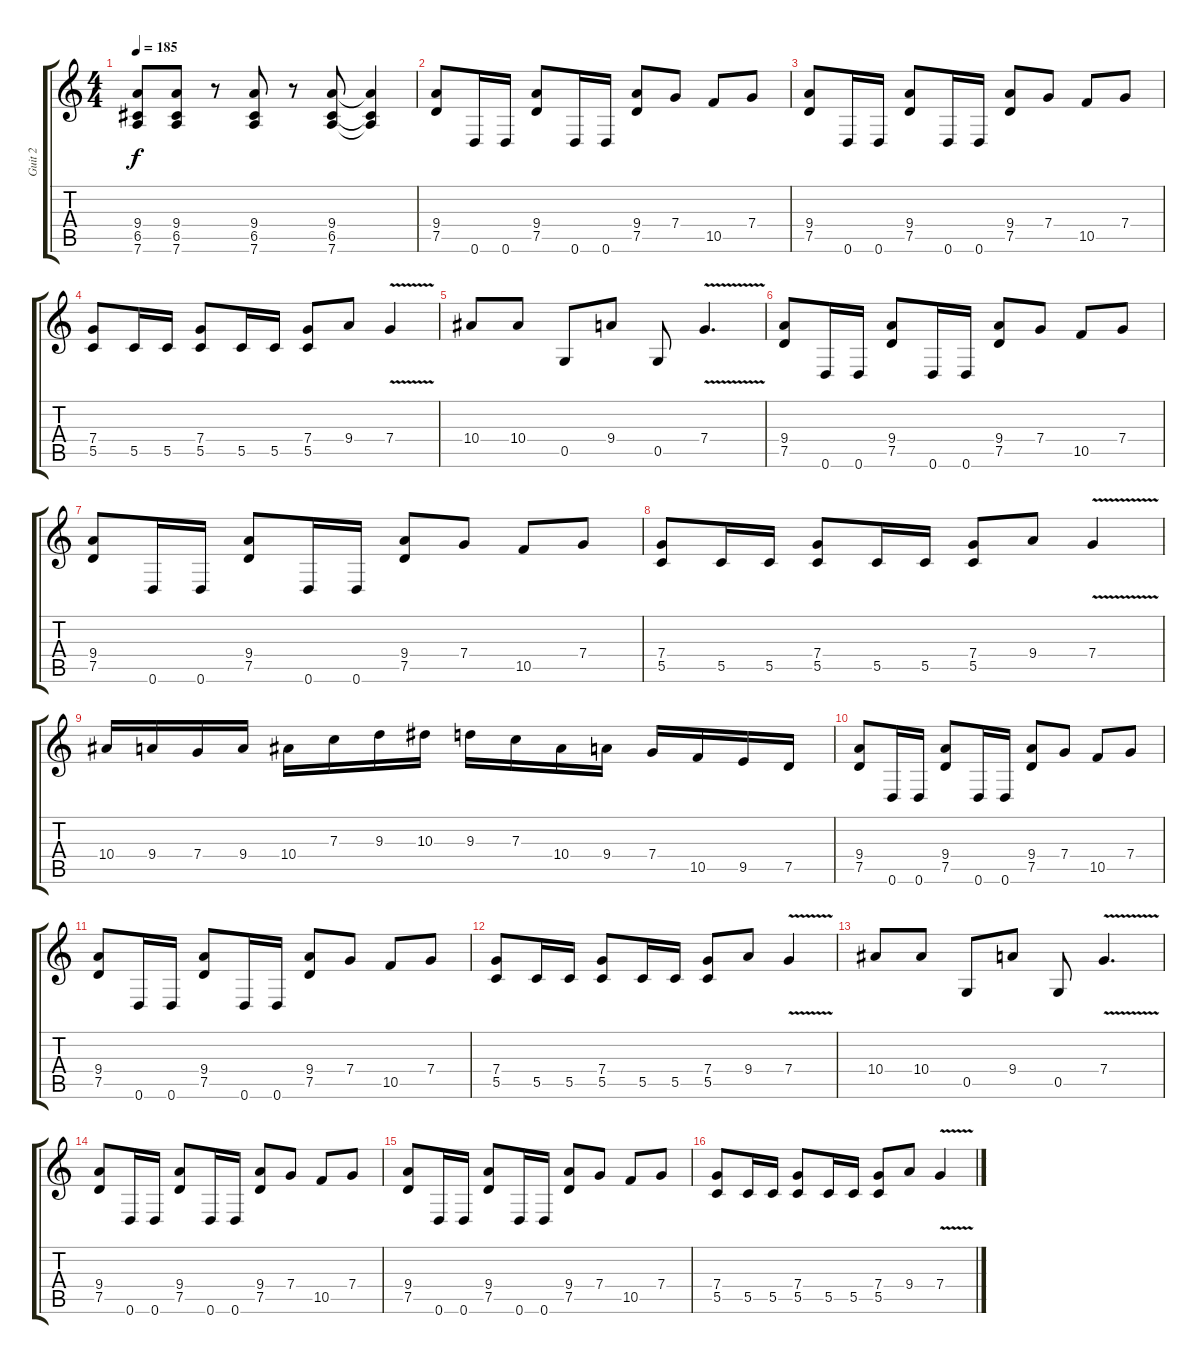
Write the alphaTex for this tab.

\track ("Guit 2" "Guit 2") {instrument distortionguitar}
\staff {score tabs}
\tuning (D4 A3 F3 C3 G2 D2) {hide}
\ts (4 4)
\tempo 185
\clef g2
\ks c
(9.4 6.5 7.6).8{dy f} (9.4 6.5 7.6).8 r.8 (9.4 6.5 7.6).8 r.8 (9.4 6.5 7.6).8 (9.4{t} 6.5{t} 7.6{t}).4 |
(9.4 7.5).8 0.6.16 0.6.16 (9.4 7.5).8 0.6.16 0.6.16 (9.4 7.5).8 7.4.8 10.5.8 7.4.8 |
(9.4 7.5).8 0.6.16 0.6.16 (9.4 7.5).8 0.6.16 0.6.16 (9.4 7.5).8 7.4.8 10.5.8 7.4.8 |
(7.4 5.5).8 5.5.16 5.5.16 (7.4 5.5).8 5.5.16 5.5.16 (7.4 5.5).8 9.4.8 7.4{v}.4 |
10.4.8 10.4.8 0.5.8 9.4.8 0.5.8 7.4{v}.4{d} |
(9.4 7.5).8 0.6.16 0.6.16 (9.4 7.5).8 0.6.16 0.6.16 (9.4 7.5).8 7.4.8 10.5.8 7.4.8 |
(9.4 7.5).8 0.6.16 0.6.16 (9.4 7.5).8 0.6.16 0.6.16 (9.4 7.5).8 7.4.8 10.5.8 7.4.8 |
(7.4 5.5).8 5.5.16 5.5.16 (7.4 5.5).8 5.5.16 5.5.16 (7.4 5.5).8 9.4.8 7.4{v}.4 |
10.4.16 9.4.16 7.4.16 9.4.16 10.4.16 7.3.16 9.3.16 10.3.16 9.3.16 7.3.16 10.4.16 9.4.16 7.4.16 10.5.16 9.5.16 7.5.16 |
(9.4 7.5).8 0.6.16 0.6.16 (9.4 7.5).8 0.6.16 0.6.16 (9.4 7.5).8 7.4.8 10.5.8 7.4.8 |
(9.4 7.5).8 0.6.16 0.6.16 (9.4 7.5).8 0.6.16 0.6.16 (9.4 7.5).8 7.4.8 10.5.8 7.4.8 |
(7.4 5.5).8 5.5.16 5.5.16 (7.4 5.5).8 5.5.16 5.5.16 (7.4 5.5).8 9.4.8 7.4{v}.4 |
10.4.8 10.4.8 0.5.8 9.4.8 0.5.8 7.4{v}.4{d} |
(9.4 7.5).8 0.6.16 0.6.16 (9.4 7.5).8 0.6.16 0.6.16 (9.4 7.5).8 7.4.8 10.5.8 7.4.8 |
(9.4 7.5).8 0.6.16 0.6.16 (9.4 7.5).8 0.6.16 0.6.16 (9.4 7.5).8 7.4.8 10.5.8 7.4.8 |
(7.4 5.5).8 5.5.16 5.5.16 (7.4 5.5).8 5.5.16 5.5.16 (7.4 5.5).8 9.4.8 7.4{v}.4
